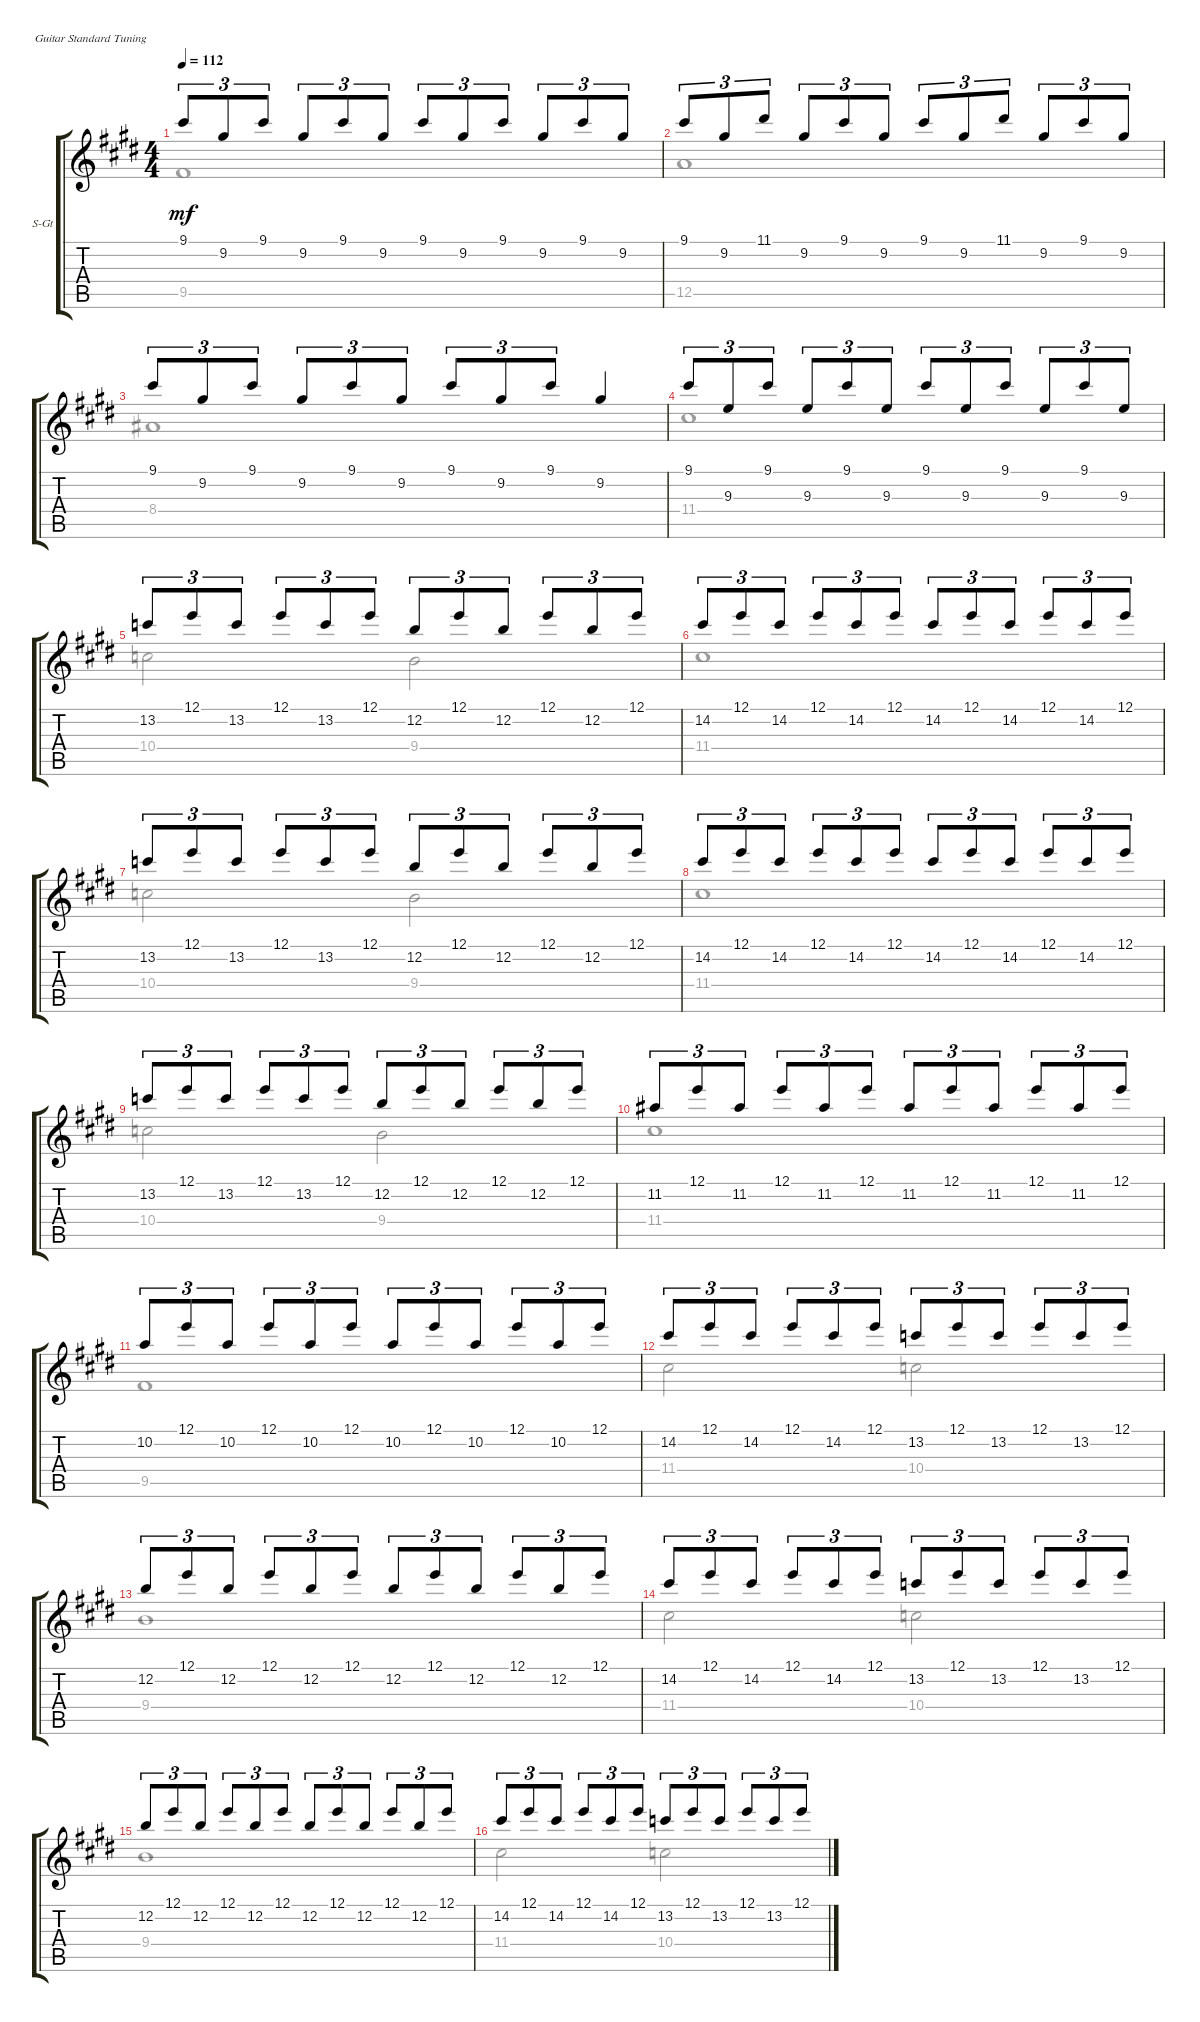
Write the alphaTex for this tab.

\defaultSystemsLayout 4
\bracketExtendMode groupsimilarinstruments
\firstSystemTrackNameOrientation horizontal
\otherSystemsTrackNameOrientation horizontal
\track ("Steel Guitar" "S-Gt") {instrument acousticguitarsteel}
\staff {score tabs}
\tuning (E4 B3 G3 D3 A2 E2)
\voice
\ts (4 4)
\tempo 112
\clef g2
\scale
0.5
\ks c#minor
9.1.8{tu (3 2) dy mf} 9.2.8{tu (3 2)} 9.1.8{tu (3 2)} 9.2.8{tu (3 2)} 9.1.8{tu (3 2)} 9.2.8{tu (3 2)} 9.1.8{tu (3 2)} 9.2.8{tu (3 2)} 9.1.8{tu (3 2)} 9.2.8{tu (3 2)} 9.1.8{tu (3 2)} 9.2.8{tu (3 2)} |
\scale
0.5 9.1.8{tu (3 2)} 9.2.8{tu (3 2)} 11.1.8{tu (3 2)} 9.2.8{tu (3 2)} 9.1.8{tu (3 2)} 9.2.8{tu (3 2)} 9.1.8{tu (3 2)} 9.2.8{tu (3 2)} 11.1.8{tu (3 2)} 9.2.8{tu (3 2)} 9.1.8{tu (3 2)} 9.2.8{tu (3 2)} |
\scale
0.475862 9.1.8{tu (3 2)} 9.2.8{tu (3 2)} 9.1.8{tu (3 2)} 9.2.8{tu (3 2)} 9.1.8{tu (3 2)} 9.2.8{tu (3 2)} 9.1.8{tu (3 2)} 9.2.8{tu (3 2)} 9.1.8{tu (3 2)} 9.2.4 |
\scale
0.524138 9.1.8{tu (3 2)} 9.3.8{tu (3 2)} 9.1.8{tu (3 2)} 9.3.8{tu (3 2)} 9.1.8{tu (3 2)} 9.3.8{tu (3 2)} 9.1.8{tu (3 2)} 9.3.8{tu (3 2)} 9.1.8{tu (3 2)} 9.3.8{tu (3 2)} 9.1.8{tu (3 2)} 9.3.8{tu (3 2)} |
\scale
0.5 13.2.8{tu (3 2)} 12.1.8{tu (3 2)} 13.2.8{tu (3 2)} 12.1.8{tu (3 2)} 13.2.8{tu (3 2)} 12.1.8{tu (3 2)} 12.2.8{tu (3 2)} 12.1.8{tu (3 2)} 12.2.8{tu (3 2)} 12.1.8{tu (3 2)} 12.2.8{tu (3 2)} 12.1.8{tu (3 2)} |
\scale
0.5 14.2.8{tu (3 2)} 12.1.8{tu (3 2)} 14.2.8{tu (3 2)} 12.1.8{tu (3 2)} 14.2.8{tu (3 2)} 12.1.8{tu (3 2)} 14.2.8{tu (3 2)} 12.1.8{tu (3 2)} 14.2.8{tu (3 2)} 12.1.8{tu (3 2)} 14.2.8{tu (3 2)} 12.1.8{tu (3 2)} |
\scale
0.5 13.2.8{tu (3 2)} 12.1.8{tu (3 2)} 13.2.8{tu (3 2)} 12.1.8{tu (3 2)} 13.2.8{tu (3 2)} 12.1.8{tu (3 2)} 12.2.8{tu (3 2)} 12.1.8{tu (3 2)} 12.2.8{tu (3 2)} 12.1.8{tu (3 2)} 12.2.8{tu (3 2)} 12.1.8{tu (3 2)} |
\scale
0.5 14.2.8{tu (3 2)} 12.1.8{tu (3 2)} 14.2.8{tu (3 2)} 12.1.8{tu (3 2)} 14.2.8{tu (3 2)} 12.1.8{tu (3 2)} 14.2.8{tu (3 2)} 12.1.8{tu (3 2)} 14.2.8{tu (3 2)} 12.1.8{tu (3 2)} 14.2.8{tu (3 2)} 12.1.8{tu (3 2)} |
\scale
0.497817 13.2.8{tu (3 2)} 12.1.8{tu (3 2)} 13.2.8{tu (3 2)} 12.1.8{tu (3 2)} 13.2.8{tu (3 2)} 12.1.8{tu (3 2)} 12.2.8{tu (3 2)} 12.1.8{tu (3 2)} 12.2.8{tu (3 2)} 12.1.8{tu (3 2)} 12.2.8{tu (3 2)} 12.1.8{tu (3 2)} |
\scale
0.502183 11.2.8{tu (3 2)} 12.1.8{tu (3 2)} 11.2.8{tu (3 2)} 12.1.8{tu (3 2)} 11.2.8{tu (3 2)} 12.1.8{tu (3 2)} 11.2.8{tu (3 2)} 12.1.8{tu (3 2)} 11.2.8{tu (3 2)} 12.1.8{tu (3 2)} 11.2.8{tu (3 2)} 12.1.8{tu (3 2)} |
\scale
0.488223 10.2.8{tu (3 2)} 12.1.8{tu (3 2)} 10.2.8{tu (3 2)} 12.1.8{tu (3 2)} 10.2.8{tu (3 2)} 12.1.8{tu (3 2)} 10.2.8{tu (3 2)} 12.1.8{tu (3 2)} 10.2.8{tu (3 2)} 12.1.8{tu (3 2)} 10.2.8{tu (3 2)} 12.1.8{tu (3 2)} |
\scale
0.511777 14.2.8{tu (3 2)} 12.1.8{tu (3 2)} 14.2.8{tu (3 2)} 12.1.8{tu (3 2)} 14.2.8{tu (3 2)} 12.1.8{tu (3 2)} 13.2.8{tu (3 2)} 12.1.8{tu (3 2)} 13.2.8{tu (3 2)} 12.1.8{tu (3 2)} 13.2.8{tu (3 2)} 12.1.8{tu (3 2)} |
\scale
0.488223 12.2.8{tu (3 2)} 12.1.8{tu (3 2)} 12.2.8{tu (3 2)} 12.1.8{tu (3 2)} 12.2.8{tu (3 2)} 12.1.8{tu (3 2)} 12.2.8{tu (3 2)} 12.1.8{tu (3 2)} 12.2.8{tu (3 2)} 12.1.8{tu (3 2)} 12.2.8{tu (3 2)} 12.1.8{tu (3 2)} |
\scale
0.511777 14.2.8{tu (3 2)} 12.1.8{tu (3 2)} 14.2.8{tu (3 2)} 12.1.8{tu (3 2)} 14.2.8{tu (3 2)} 12.1.8{tu (3 2)} 13.2.8{tu (3 2)} 12.1.8{tu (3 2)} 13.2.8{tu (3 2)} 12.1.8{tu (3 2)} 13.2.8{tu (3 2)} 12.1.8{tu (3 2)} |
\scale
0.488223 12.2.8{tu (3 2)} 12.1.8{tu (3 2)} 12.2.8{tu (3 2)} 12.1.8{tu (3 2)} 12.2.8{tu (3 2)} 12.1.8{tu (3 2)} 12.2.8{tu (3 2)} 12.1.8{tu (3 2)} 12.2.8{tu (3 2)} 12.1.8{tu (3 2)} 12.2.8{tu (3 2)} 12.1.8{tu (3 2)} |
\scale
0.511777 14.2.8{tu (3 2)} 12.1.8{tu (3 2)} 14.2.8{tu (3 2)} 12.1.8{tu (3 2)} 14.2.8{tu (3 2)} 12.1.8{tu (3 2)} 13.2.8{tu (3 2)} 12.1.8{tu (3 2)} 13.2.8{tu (3 2)} 12.1.8{tu (3 2)} 13.2.8{tu (3 2)} 12.1.8{tu (3 2)}
\voice
\clef g2
\ottava regular
\simile none
\scale
0.5
\ks c#minor
9.5.1{dy mf} |
\scale
0.5 12.5.1 |
\scale
0.475862 8.4.1 |
\scale
0.524138 11.4.1 |
\scale
0.5 10.4.2 9.4.2 |
\scale
0.5 11.4.1 |
\scale
0.5 10.4.2 9.4.2 |
\scale
0.5 11.4.1 |
\scale
0.497817 10.4.2 9.4.2 |
\scale
0.502183 11.4.1 |
\scale
0.488223 9.5.1 |
\scale
0.511777 11.4.2 10.4.2 |
\scale
0.488223 9.4.1 |
\scale
0.511777 11.4.2 10.4.2 |
\scale
0.488223 9.4.1 |
\scale
0.511777 11.4.2 10.4.2
